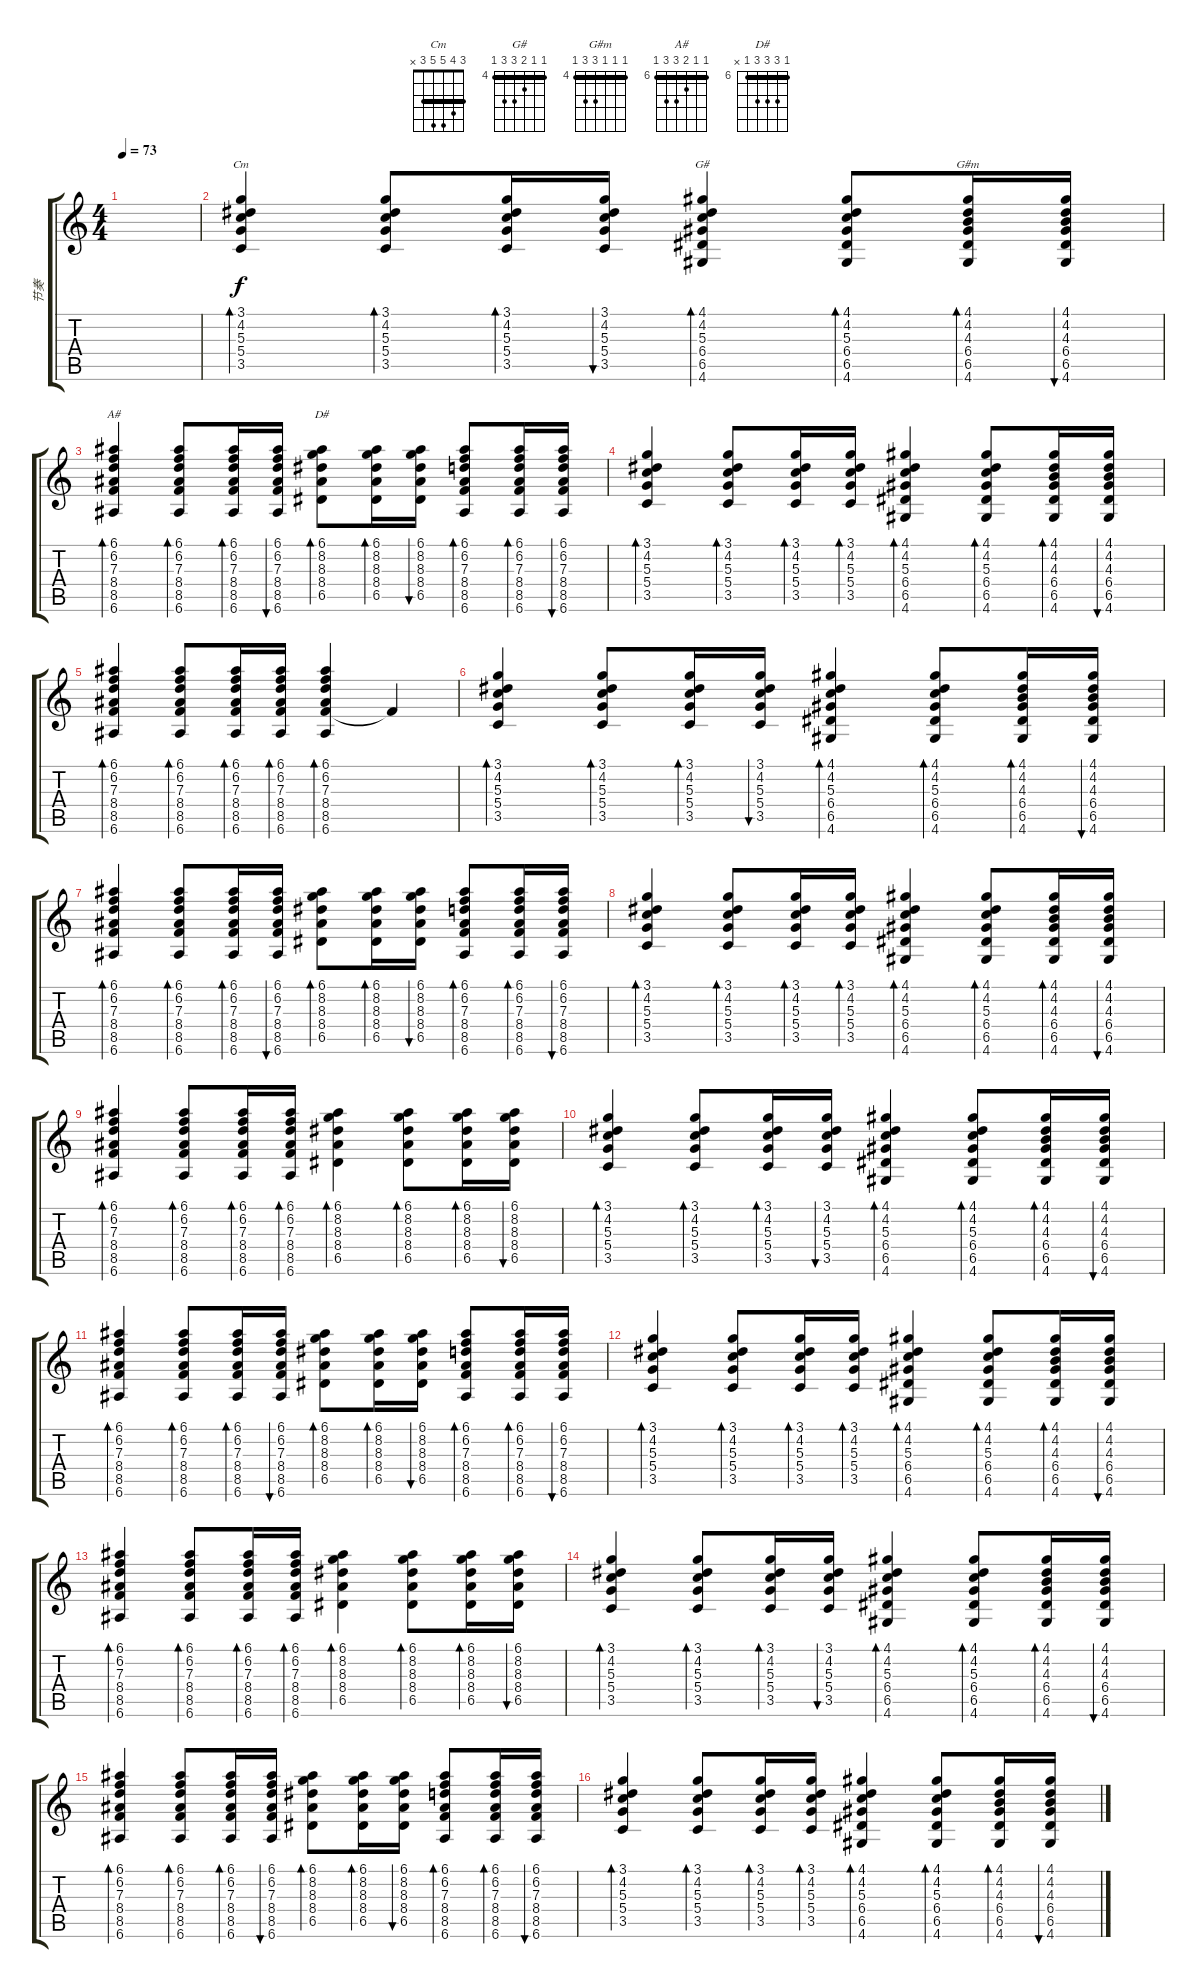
\track ("节奏" "节奏") {instrument acousticguitarnylon}
\staff {score tabs}
\tuning (E4 B3 G3 D3 A2 E2) {hide}
\chord ("Cm" 3 4 5 5 3 x) {barre 3}
\chord ("G#" 4 4 5 6 6 4) {firstfret 4 barre 4}
\chord ("G#m" 4 4 4 6 6 4) {firstfret 4 barre 4}
\chord ("A#" 6 6 7 8 8 6) {firstfret 6 barre 6}
\chord ("D#" 6 8 8 8 6 x) {firstfret 6 barre 6}
\ts (4 4)
\tempo 73
\clef g2
\ks c
|
(3.1 4.2 5.3 5.4 3.5).4{bd 60 ch "Cm"} (3.1 4.2 5.3 5.4 3.5).8{bd 30} (3.1 4.2 5.3 5.4 3.5).16{bd 30} (3.1 4.2 5.3 5.4 3.5).16{bu 30} (4.1 4.2 5.3 6.4 6.5 4.6).4{bd 60 ch "G#"} (4.1 4.2 5.3 6.4 6.5 4.6).8{bd 30} (4.1 4.2 4.3 6.4 6.5 4.6).16{bd 30 ch "G#m"} (4.1 4.2 4.3 6.4 6.5 4.6).16{bu 30} |
(6.1 6.2 7.3 8.4 8.5 6.6).4{bd 60 ch "A#"} (6.1 6.2 7.3 8.4 8.5 6.6).8{bd 30} (6.1 6.2 7.3 8.4 8.5 6.6).16{bd 30} (6.1 6.2 7.3 8.4 8.5 6.6).16{bu 30} (6.1 8.2 8.3 8.4 6.5).8{bd 30 ch "D#"} (6.1 8.2 8.3 8.4 6.5).16{bd 30} (6.1 8.2 8.3 8.4 6.5).16{bu 30} (6.1 6.2 7.3 8.4 8.5 6.6).8{bd 30} (6.1 6.2 7.3 8.4 8.5 6.6).16{bd 30} (6.1 6.2 7.3 8.4 8.5 6.6).16{bu 30} |
(3.1 4.2 5.3 5.4 3.5).4{bd 60} (3.1 4.2 5.3 5.4 3.5).8{bd 30} (3.1 4.2 5.3 5.4 3.5).16{bd 30} (3.1 4.2 5.3 5.4 3.5).16{bd 30} (4.1 4.2 5.3 6.4 6.5 4.6).4{bd 60} (4.1 4.2 5.3 6.4 6.5 4.6).8{bd 30} (4.1 4.2 4.3 6.4 6.5 4.6).16{bd 30} (4.1 4.2 4.3 6.4 6.5 4.6).16{bu 30} |
(6.1 6.2 7.3 8.4 8.5 6.6).4{bd 60} (6.1 6.2 7.3 8.4 8.5 6.6).8{bd 30} (6.1 6.2 7.3 8.4 8.5 6.6).16{bd 30} (6.1 6.2 7.3 8.4 8.5 6.6).16{bd 30} (6.1 6.2 7.3 8.4 8.5 6.6).4{bd 120} 8.5{t}.4 |
(3.1 4.2 5.3 5.4 3.5).4{bd 60} (3.1 4.2 5.3 5.4 3.5).8{bd 30} (3.1 4.2 5.3 5.4 3.5).16{bd 30} (3.1 4.2 5.3 5.4 3.5).16{bu 30} (4.1 4.2 5.3 6.4 6.5 4.6).4{bd 60} (4.1 4.2 5.3 6.4 6.5 4.6).8{bd 30} (4.1 4.2 4.3 6.4 6.5 4.6).16{bd 30} (4.1 4.2 4.3 6.4 6.5 4.6).16{bu 30} |
(6.1 6.2 7.3 8.4 8.5 6.6).4{bd 60} (6.1 6.2 7.3 8.4 8.5 6.6).8{bd 30} (6.1 6.2 7.3 8.4 8.5 6.6).16{bd 30} (6.1 6.2 7.3 8.4 8.5 6.6).16{bu 30} (6.1 8.2 8.3 8.4 6.5).8{bd 30} (6.1 8.2 8.3 8.4 6.5).16{bd 30} (6.1 8.2 8.3 8.4 6.5).16{bu 30} (6.1 6.2 7.3 8.4 8.5 6.6).8{bd 30} (6.1 6.2 7.3 8.4 8.5 6.6).16{bd 30} (6.1 6.2 7.3 8.4 8.5 6.6).16{bu 30} |
(3.1 4.2 5.3 5.4 3.5).4{bd 60} (3.1 4.2 5.3 5.4 3.5).8{bd 30} (3.1 4.2 5.3 5.4 3.5).16{bd 30} (3.1 4.2 5.3 5.4 3.5).16{bd 30} (4.1 4.2 5.3 6.4 6.5 4.6).4{bd 60} (4.1 4.2 5.3 6.4 6.5 4.6).8{bd 30} (4.1 4.2 4.3 6.4 6.5 4.6).16{bd 30} (4.1 4.2 4.3 6.4 6.5 4.6).16{bu 30} |
(6.1 6.2 7.3 8.4 8.5 6.6).4{bd 60} (6.1 6.2 7.3 8.4 8.5 6.6).8{bd 30} (6.1 6.2 7.3 8.4 8.5 6.6).16{bd 30} (6.1 6.2 7.3 8.4 8.5 6.6).16{bd 30} (6.1 8.2 8.3 8.4 6.5).4{bd 60} (6.1 8.2 8.3 8.4 6.5).8{bd 30} (6.1 8.2 8.3 8.4 6.5).16{bd 30} (6.1 8.2 8.3 8.4 6.5).16{bu 30} |
(3.1 4.2 5.3 5.4 3.5).4{bd 60} (3.1 4.2 5.3 5.4 3.5).8{bd 30} (3.1 4.2 5.3 5.4 3.5).16{bd 30} (3.1 4.2 5.3 5.4 3.5).16{bu 30} (4.1 4.2 5.3 6.4 6.5 4.6).4{bd 60} (4.1 4.2 5.3 6.4 6.5 4.6).8{bd 30} (4.1 4.2 4.3 6.4 6.5 4.6).16{bd 30} (4.1 4.2 4.3 6.4 6.5 4.6).16{bu 30} |
(6.1 6.2 7.3 8.4 8.5 6.6).4{bd 60} (6.1 6.2 7.3 8.4 8.5 6.6).8{bd 30} (6.1 6.2 7.3 8.4 8.5 6.6).16{bd 30} (6.1 6.2 7.3 8.4 8.5 6.6).16{bu 30} (6.1 8.2 8.3 8.4 6.5).8{bd 30} (6.1 8.2 8.3 8.4 6.5).16{bd 30} (6.1 8.2 8.3 8.4 6.5).16{bu 30} (6.1 6.2 7.3 8.4 8.5 6.6).8{bd 30} (6.1 6.2 7.3 8.4 8.5 6.6).16{bd 30} (6.1 6.2 7.3 8.4 8.5 6.6).16{bu 30} |
(3.1 4.2 5.3 5.4 3.5).4{bd 60} (3.1 4.2 5.3 5.4 3.5).8{bd 30} (3.1 4.2 5.3 5.4 3.5).16{bd 30} (3.1 4.2 5.3 5.4 3.5).16{bd 30} (4.1 4.2 5.3 6.4 6.5 4.6).4{bd 60} (4.1 4.2 5.3 6.4 6.5 4.6).8{bd 30} (4.1 4.2 4.3 6.4 6.5 4.6).16{bd 30} (4.1 4.2 4.3 6.4 6.5 4.6).16{bu 30} |
(6.1 6.2 7.3 8.4 8.5 6.6).4{bd 60} (6.1 6.2 7.3 8.4 8.5 6.6).8{bd 30} (6.1 6.2 7.3 8.4 8.5 6.6).16{bd 30} (6.1 6.2 7.3 8.4 8.5 6.6).16{bd 30} (6.1 8.2 8.3 8.4 6.5).4{bd 60} (6.1 8.2 8.3 8.4 6.5).8{bd 30} (6.1 8.2 8.3 8.4 6.5).16{bd 30} (6.1 8.2 8.3 8.4 6.5).16{bu 30} |
(3.1 4.2 5.3 5.4 3.5).4{bd 60} (3.1 4.2 5.3 5.4 3.5).8{bd 30} (3.1 4.2 5.3 5.4 3.5).16{bd 30} (3.1 4.2 5.3 5.4 3.5).16{bu 30} (4.1 4.2 5.3 6.4 6.5 4.6).4{bd 60} (4.1 4.2 5.3 6.4 6.5 4.6).8{bd 30} (4.1 4.2 4.3 6.4 6.5 4.6).16{bd 30} (4.1 4.2 4.3 6.4 6.5 4.6).16{bu 30} |
(6.1 6.2 7.3 8.4 8.5 6.6).4{bd 60} (6.1 6.2 7.3 8.4 8.5 6.6).8{bd 30} (6.1 6.2 7.3 8.4 8.5 6.6).16{bd 30} (6.1 6.2 7.3 8.4 8.5 6.6).16{bu 30} (6.1 8.2 8.3 8.4 6.5).8{bd 30} (6.1 8.2 8.3 8.4 6.5).16{bd 30} (6.1 8.2 8.3 8.4 6.5).16{bu 30} (6.1 6.2 7.3 8.4 8.5 6.6).8{bd 30} (6.1 6.2 7.3 8.4 8.5 6.6).16{bd 30} (6.1 6.2 7.3 8.4 8.5 6.6).16{bu 30} |
(3.1 4.2 5.3 5.4 3.5).4{bd 60} (3.1 4.2 5.3 5.4 3.5).8{bd 30} (3.1 4.2 5.3 5.4 3.5).16{bd 30} (3.1 4.2 5.3 5.4 3.5).16{bd 30} (4.1 4.2 5.3 6.4 6.5 4.6).4{bd 60} (4.1 4.2 5.3 6.4 6.5 4.6).8{bd 30} (4.1 4.2 4.3 6.4 6.5 4.6).16{bd 30} (4.1 4.2 4.3 6.4 6.5 4.6).16{bu 30}
